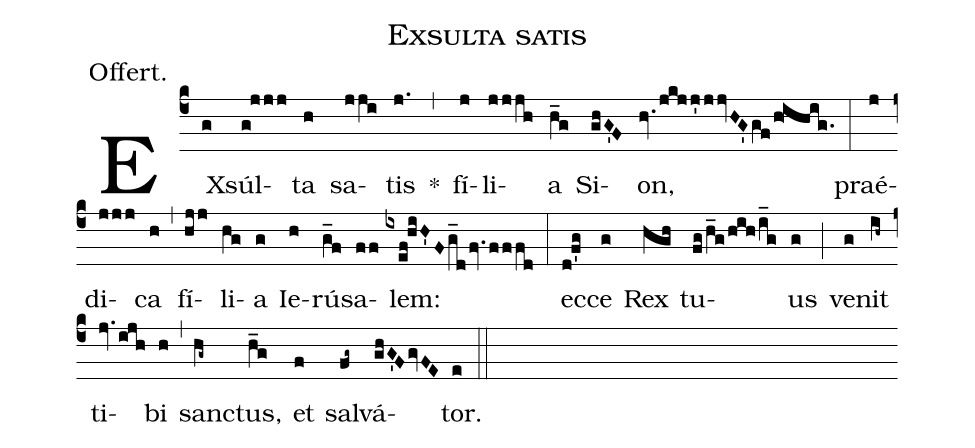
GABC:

name:Exsulta satis;
annotation:Offert.;
mode:3;
office-part:Offertory;
%%
(c4) E{}X(g)súl(g!jjj)ta(h) sa(jji)tis(j.) *(,)
fí(j)li(jjjh)a(h_g) Si(ghG'F)on,(hv.jkjj'jjvHG'gf/h!ihig.) (:)
praé(j)di(jjj)ca(h) (,)
fí(hjj)li(hg)a(g) Ie(h)rú(g_f)sa(ff)lem:(ixef!hiH'Fg_dfv.fffd) (:)
ec(d!f'g)ce(g) Rex(hgh) tu(fg/h_g/hih/i_g)us(g) (;)
ve(g)nit(ih~) ti(jv.ijh)bi(h) (,)
sanc(hg~)tus,(h_g) et(f) sal(fg~)vá(ghG'FgvFE)tor.(e) (::)
